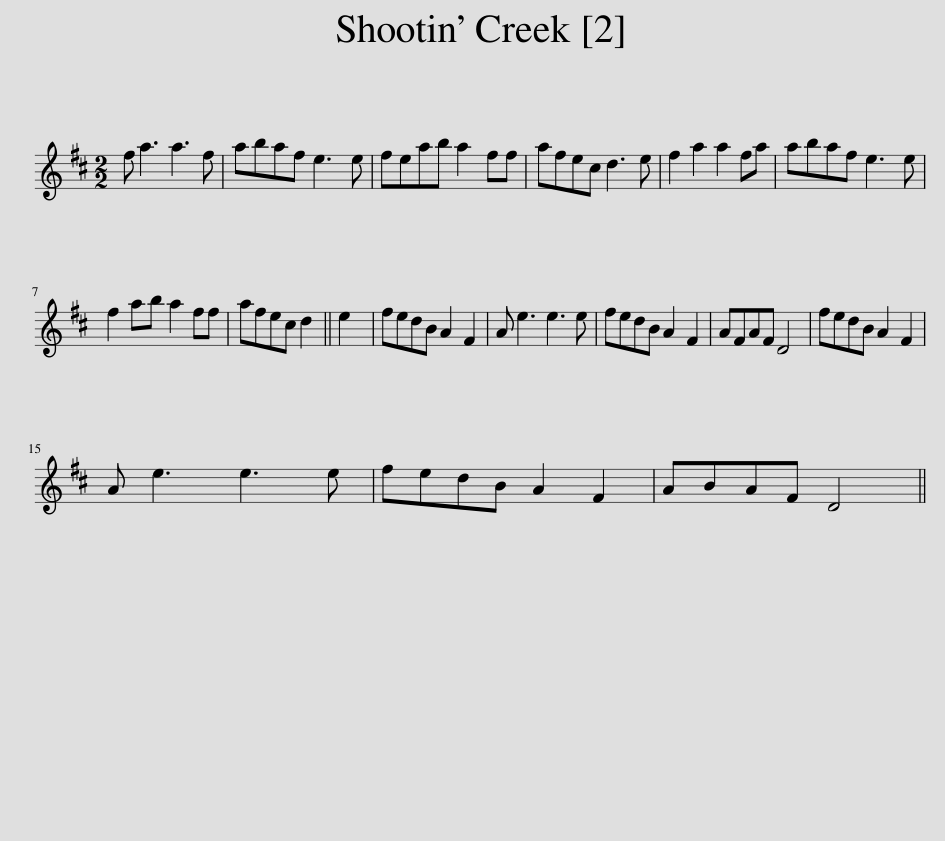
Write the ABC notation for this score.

X:1
L:1/8
M:2/2
I:linebreak $
K:D
V:1 treble
V:1
 f a3 a3 f | abaf e3 e | feab a2 ff | afec d3 e | f2 a2 a2 fa | %5
 abaf e3 e |$ f2 ab a2 ff | afec d2 || e2 | fedB A2 F2 | %10
 A e3 e3 e | fedB A2 F2 | AFAF D4 | fedB A2 F2 |$ A e3 e3 e | %15
 fedB A2 F2 | ABAF D4 || %17
